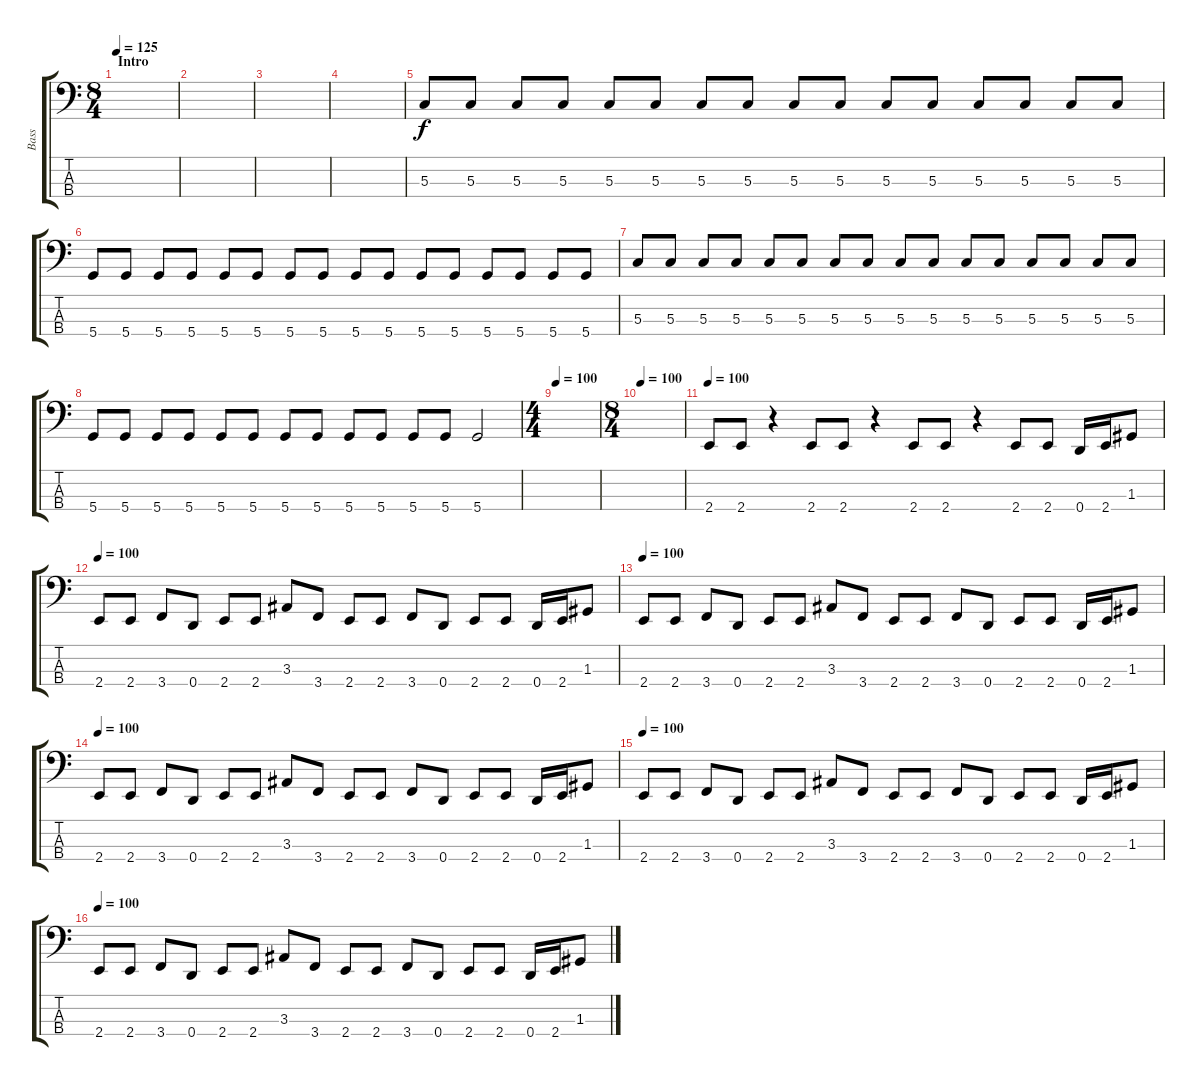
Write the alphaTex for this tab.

\track ("Bass" "Bass") {instrument electricbasspick}
\staff {score tabs}
\tuning (F2 C2 G1 D1) {hide}
\ts (8 4)
\section ("" "Intro")
\tempo 125
\clef f4
\ks c
|
|
|
|
5.3.8 5.3.8 5.3.8 5.3.8 5.3.8 5.3.8 5.3.8 5.3.8 5.3.8 5.3.8 5.3.8 5.3.8 5.3.8 5.3.8 5.3.8 5.3.8 |
5.4.8 5.4.8 5.4.8 5.4.8 5.4.8 5.4.8 5.4.8 5.4.8 5.4.8 5.4.8 5.4.8 5.4.8 5.4.8 5.4.8 5.4.8 5.4.8 |
5.3.8 5.3.8 5.3.8 5.3.8 5.3.8 5.3.8 5.3.8 5.3.8 5.3.8 5.3.8 5.3.8 5.3.8 5.3.8 5.3.8 5.3.8 5.3.8 |
5.4.8 5.4.8 5.4.8 5.4.8 5.4.8 5.4.8 5.4.8 5.4.8 5.4.8 5.4.8 5.4.8 5.4.8 5.4.2 |
\ts (4 4)
\tempo 100
|
\ts (8 4)
\tempo 100
|
\tempo 100
2.4.8 2.4.8 r.4 2.4.8 2.4.8 r.4 2.4.8 2.4.8 r.4 2.4.8 2.4.8 0.4.16 2.4.16 1.3.8 |
\tempo 100
2.4.8 2.4.8 3.4.8 0.4.8 2.4.8 2.4.8 3.3.8 3.4.8 2.4.8 2.4.8 3.4.8 0.4.8 2.4.8 2.4.8 0.4.16 2.4.16 1.3.8 |
\tempo 100
2.4.8 2.4.8 3.4.8 0.4.8 2.4.8 2.4.8 3.3.8 3.4.8 2.4.8 2.4.8 3.4.8 0.4.8 2.4.8 2.4.8 0.4.16 2.4.16 1.3.8 |
\tempo 100
2.4.8 2.4.8 3.4.8 0.4.8 2.4.8 2.4.8 3.3.8 3.4.8 2.4.8 2.4.8 3.4.8 0.4.8 2.4.8 2.4.8 0.4.16 2.4.16 1.3.8 |
\tempo 100
2.4.8 2.4.8 3.4.8 0.4.8 2.4.8 2.4.8 3.3.8 3.4.8 2.4.8 2.4.8 3.4.8 0.4.8 2.4.8 2.4.8 0.4.16 2.4.16 1.3.8 |
\tempo 100
2.4.8 2.4.8 3.4.8 0.4.8 2.4.8 2.4.8 3.3.8 3.4.8 2.4.8 2.4.8 3.4.8 0.4.8 2.4.8 2.4.8 0.4.16 2.4.16 1.3.8
